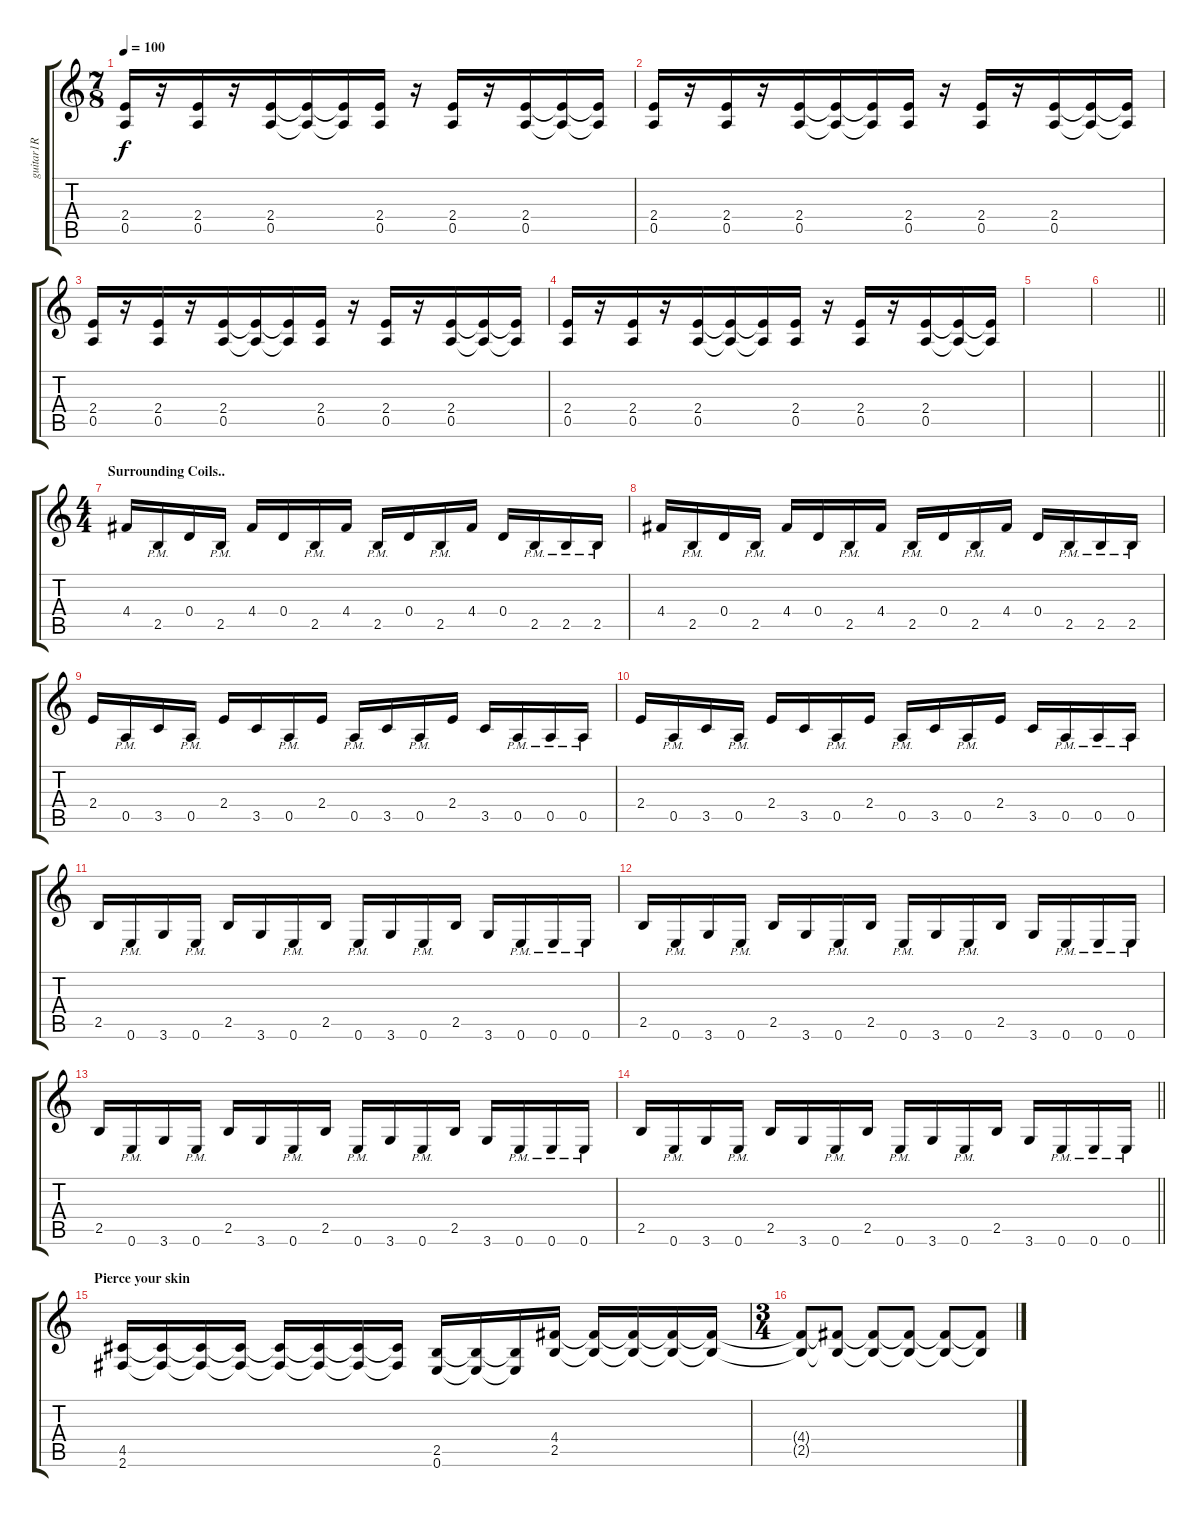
\track ("guitar1R" "guitar1R") {instrument distortionguitar}
\staff {score tabs}
\tuning (E4 B3 G3 D3 A2 E2) {hide}
\ts (7 8)
\tempo 100
\clef g2
\ks c
(2.4 0.5).16{dy f} r.16 (2.4 0.5).16 r.16 (2.4 0.5).16 (2.4{t} 0.5{t}).16 (2.4{t} 0.5{t}).16 (2.4 0.5).16 r.16 (2.4 0.5).16 r.16 (2.4 0.5).16 (2.4{t} 0.5{t}).16 (2.4{t} 0.5{t}).16 |
(2.4 0.5).16 r.16 (2.4 0.5).16 r.16 (2.4 0.5).16 (2.4{t} 0.5{t}).16 (2.4{t} 0.5{t}).16 (2.4 0.5).16 r.16 (2.4 0.5).16 r.16 (2.4 0.5).16 (2.4{t} 0.5{t}).16 (2.4{t} 0.5{t}).16 |
(2.4 0.5).16 r.16 (2.4 0.5).16 r.16 (2.4 0.5).16 (2.4{t} 0.5{t}).16 (2.4{t} 0.5{t}).16 (2.4 0.5).16 r.16 (2.4 0.5).16 r.16 (2.4 0.5).16 (2.4{t} 0.5{t}).16 (2.4{t} 0.5{t}).16 |
(2.4 0.5).16 r.16 (2.4 0.5).16 r.16 (2.4 0.5).16 (2.4{t} 0.5{t}).16 (2.4{t} 0.5{t}).16 (2.4 0.5).16 r.16 (2.4 0.5).16 r.16 (2.4 0.5).16 (2.4{t} 0.5{t}).16 (2.4{t} 0.5{t}).16 |
|
\barLineRight lightlight
|
\ts (4 4)
\section ("" "Surrounding Coils..")
4.4.16 2.5{pm}.16 0.4.16 2.5{pm}.16 4.4.16 0.4.16 2.5{pm}.16 4.4.16 2.5{pm}.16 0.4.16 2.5{pm}.16 4.4.16 0.4.16 2.5{pm}.16 2.5{pm}.16 2.5{pm}.16 |
4.4.16 2.5{pm}.16 0.4.16 2.5{pm}.16 4.4.16 0.4.16 2.5{pm}.16 4.4.16 2.5{pm}.16 0.4.16 2.5{pm}.16 4.4.16 0.4.16 2.5{pm}.16 2.5{pm}.16 2.5{pm}.16 |
2.4.16 0.5{pm}.16 3.5.16 0.5{pm}.16 2.4.16 3.5.16 0.5{pm}.16 2.4.16 0.5{pm}.16 3.5.16 0.5{pm}.16 2.4.16 3.5.16 0.5{pm}.16 0.5{pm}.16 0.5{pm}.16 |
2.4.16 0.5{pm}.16 3.5.16 0.5{pm}.16 2.4.16 3.5.16 0.5{pm}.16 2.4.16 0.5{pm}.16 3.5.16 0.5{pm}.16 2.4.16 3.5.16 0.5{pm}.16 0.5{pm}.16 0.5{pm}.16 |
2.5.16 0.6{pm}.16 3.6.16 0.6{pm}.16 2.5.16 3.6.16 0.6{pm}.16 2.5.16 0.6{pm}.16 3.6.16 0.6{pm}.16 2.5.16 3.6.16 0.6{pm}.16 0.6{pm}.16 0.6{pm}.16 |
2.5.16 0.6{pm}.16 3.6.16 0.6{pm}.16 2.5.16 3.6.16 0.6{pm}.16 2.5.16 0.6{pm}.16 3.6.16 0.6{pm}.16 2.5.16 3.6.16 0.6{pm}.16 0.6{pm}.16 0.6{pm}.16 |
2.5.16 0.6{pm}.16 3.6.16 0.6{pm}.16 2.5.16 3.6.16 0.6{pm}.16 2.5.16 0.6{pm}.16 3.6.16 0.6{pm}.16 2.5.16 3.6.16 0.6{pm}.16 0.6{pm}.16 0.6{pm}.16 |
\barLineRight lightlight
2.5.16 0.6{pm}.16 3.6.16 0.6{pm}.16 2.5.16 3.6.16 0.6{pm}.16 2.5.16 0.6{pm}.16 3.6.16 0.6{pm}.16 2.5.16 3.6.16 0.6{pm}.16 0.6{pm}.16 0.6{pm}.16 |
\section ("" "Pierce your skin")
(4.5 2.6).16 (4.5{t} 2.6{t}).16 (4.5{t} 2.6{t}).16 (4.5{t} 2.6{t}).16 (4.5{t} 2.6{t}).16 (4.5{t} 2.6{t}).16 (4.5{t} 2.6{t}).16 (4.5{t} 2.6{t}).16 (2.5 0.6).16 (2.5{t} 0.6{t}).16 (2.5{t} 0.6{t}).16 (4.4 2.5).16 (4.4{t} 2.5{t}).16 (4.4{t} 2.5{t}).16 (4.4{t} 2.5{t}).16 (4.4{t} 2.5{t}).16 |
\ts (3 4)
(4.4{t} 2.5{t}).8 (4.4{t} 2.5{t}).8 (4.4{t} 2.5{t}).8 (4.4{t} 2.5{t}).8 (4.4{t} 2.5{t}).8 (4.4{t} 2.5{t}).8
